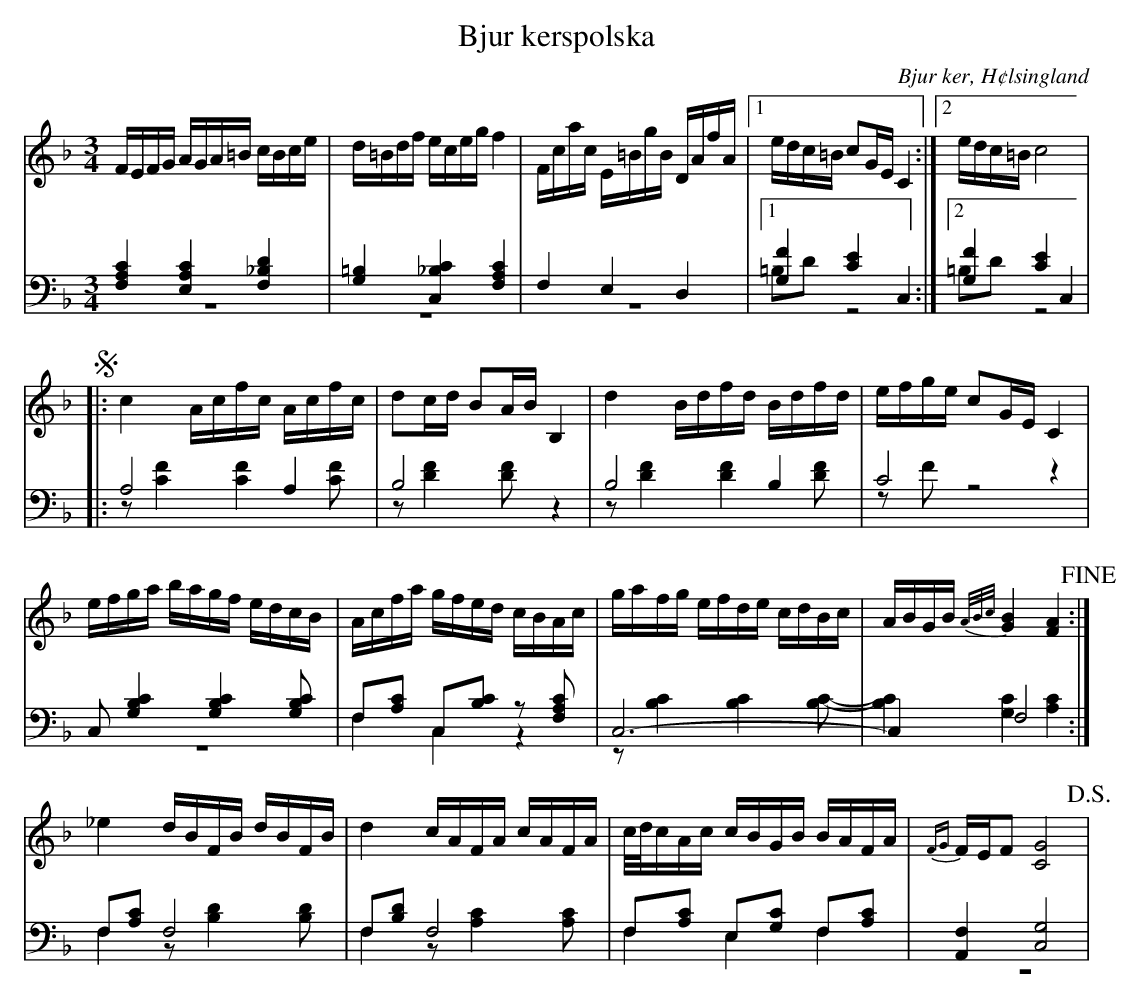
X:1
T: Bjur kerspolska
O: Bjur ker, H¢lsingland
M: 3/4
L: 1/16
K: F
V:1
V:2
V:3 merge
V:1
FEFG AGA=B cBce|d=Bdf eceg f4|Fcac E=BgB DAfA|1 edc=B c2GE C4:|2 edc=B c8 |
!segno! |:c4 Acfc Acfc|d2cd B2AB B,4|d4 Bdfd Bdfd|efge c2GE C4|
efga bagf edcB|Acfa gfed cBAc|gafg efde cdBc|ABGB {A/B/c/}[G4B4] [F4A4] !fine!:|
_e4 dBFB dBFB|d4 cAFA cAFA|c/d/cAc cBGB BAFA|{FG}FEF2 [C8G8] !D.S.!|
V:2 clef=bass
[F,4A,4C4] [E,4A,4C4] [F,4_B,4D4]|[G,4=B,4] [C,4_B,4C4] [F,4A,4C4]|F,4 E,4 D,4|1 [G,4F4] [C4E4] C,4:|2 [G,4F4] [C4E4] C,4 |
|:A,8 A,4|B,8 z4|B,8  B,4|C8 z4|
C,2 [G,4B,4C4] [G,4B,4C4] [G,2B,2C2]|F,2[A,2C2] C,2[B,2C2] z2 [F,2A,2C2]|C,12-|C,4 F,8:|
F,2[A,2C2] F,8|F,2[B,2D2] F,8|F,2[A,2C2] E,2[G,2C2] F,2[A,2C2]|[A,,4F,4] [C,8G,8] |
V:3 clef=bass
z12|z12|z12|1 =B,2D2 z8:|2 =B,2D2 z8|
|:z2 [C4F4] [C4F4] [C2F2]|z2 [D4F4] [D2F2] z4|z2 [D4F4] [D4F4] [D2F2]|z2 F2 z8|
z12|F,4 C,4 z4|z2 [B,4C4] [B,4C4] [B,2C2]-|[B,4C4] [G,4C4] [A,4C4]:|
F,4 z2 [B,4D4] [B,2D2]|F,4 z2 [A,4C4] [A,2C2]|F,4 E,4 F,4|z12|
